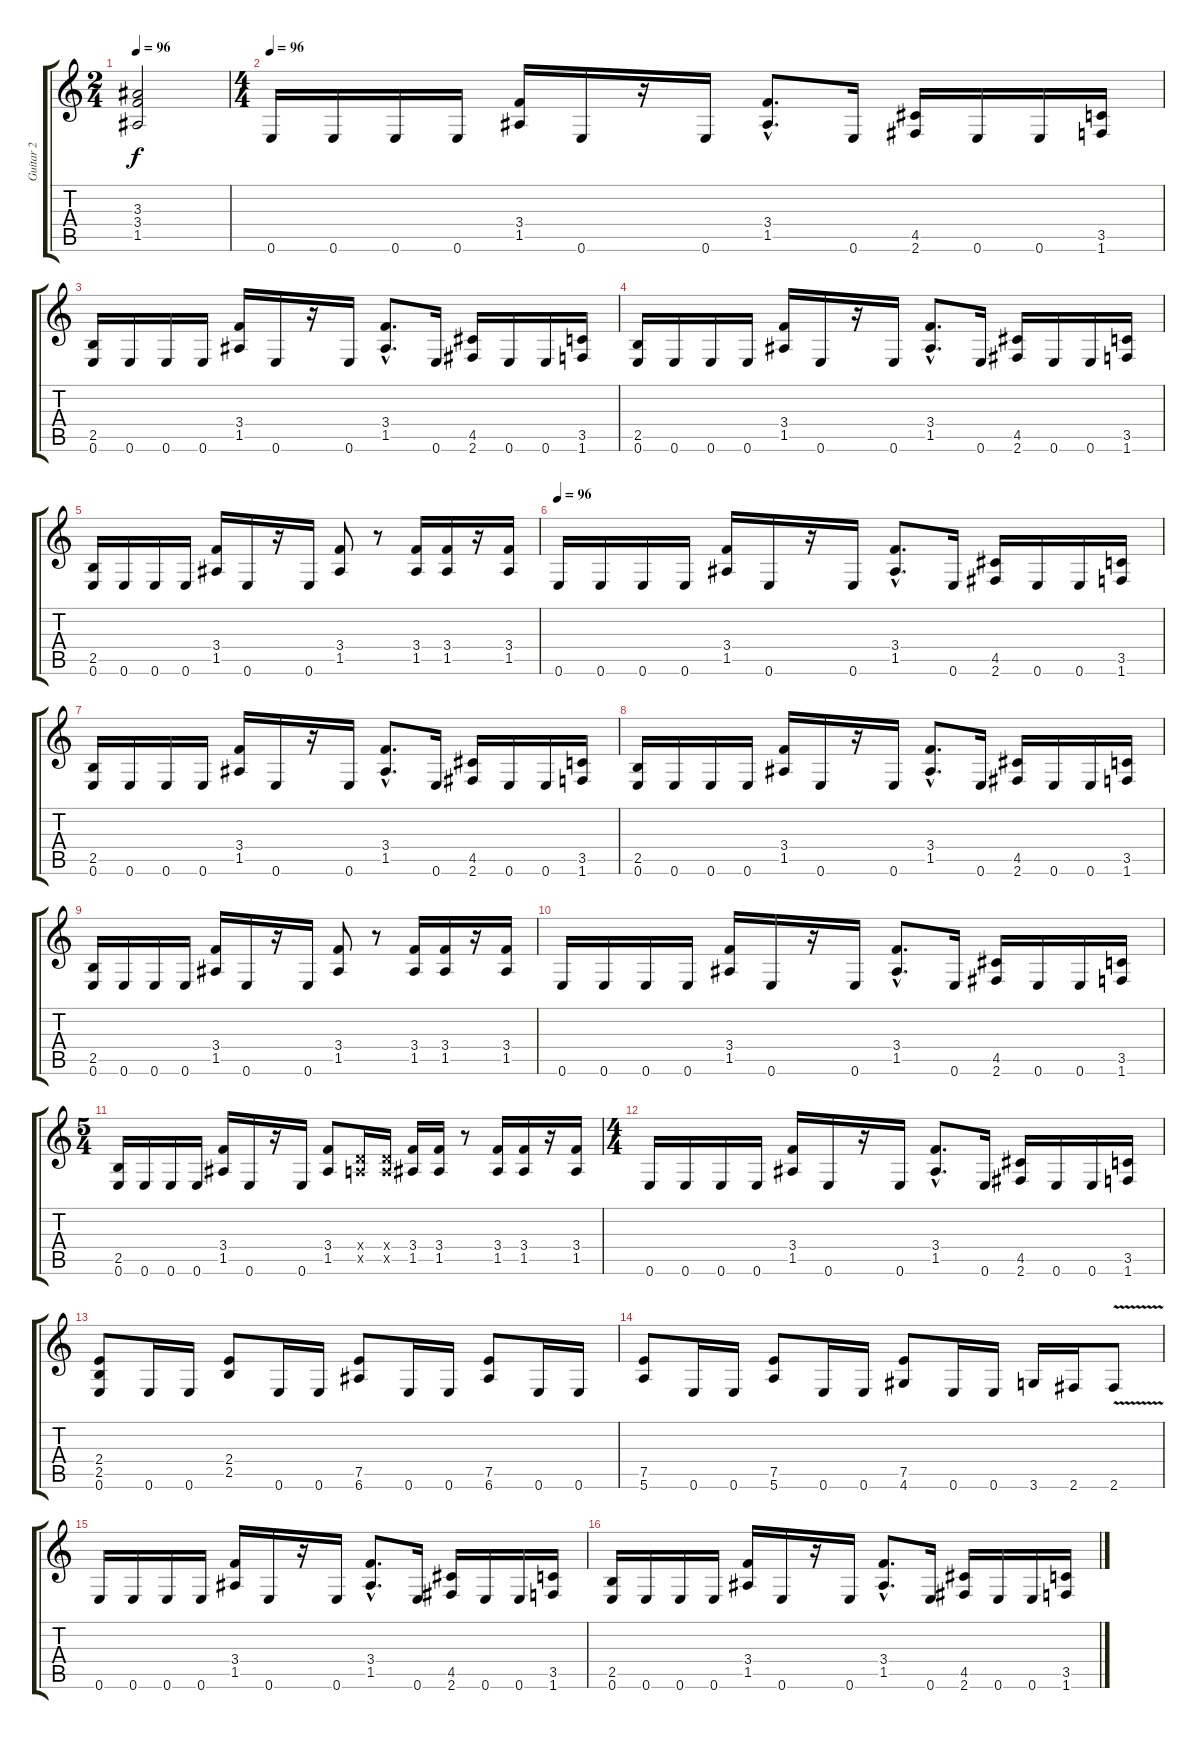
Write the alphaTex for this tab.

\track ("Guitar 2" "Guitar 2") {instrument distortionguitar}
\staff {score tabs}
\tuning (E4 B3 G3 D3 A2 E2) {hide}
\ts (2 4)
\tempo 96
\clef g2
\ks c
(3.3 3.4 1.5).2{dy f} |
\ts (4 4)
\tempo 96
0.6.16 0.6.16 0.6.16 0.6.16 (3.4 1.5).16 0.6.16 r.16 0.6.16 (3.4{hac} 1.5{hac}).8{d} 0.6.16 (4.5 2.6).16 0.6.16 0.6.16 (3.5 1.6).16 |
(2.5 0.6).16 0.6.16 0.6.16 0.6.16 (3.4 1.5).16 0.6.16 r.16 0.6.16 (3.4{hac} 1.5{hac}).8{d} 0.6.16 (4.5 2.6).16 0.6.16 0.6.16 (3.5 1.6).16 |
(2.5 0.6).16 0.6.16 0.6.16 0.6.16 (3.4 1.5).16 0.6.16 r.16 0.6.16 (3.4{hac} 1.5{hac}).8{d} 0.6.16 (4.5 2.6).16 0.6.16 0.6.16 (3.5 1.6).16 |
(2.5 0.6).16 0.6.16 0.6.16 0.6.16 (3.4 1.5).16 0.6.16 r.16 0.6.16 (3.4 1.5).8 r.8 (3.4 1.5).16 (3.4 1.5).16 r.16 (3.4 1.5).16 |
\tempo 96
0.6.16 0.6.16 0.6.16 0.6.16 (3.4 1.5).16 0.6.16 r.16 0.6.16 (3.4{hac} 1.5{hac}).8{d} 0.6.16 (4.5 2.6).16 0.6.16 0.6.16 (3.5 1.6).16 |
(2.5 0.6).16 0.6.16 0.6.16 0.6.16 (3.4 1.5).16 0.6.16 r.16 0.6.16 (3.4{hac} 1.5{hac}).8{d} 0.6.16 (4.5 2.6).16 0.6.16 0.6.16 (3.5 1.6).16 |
(2.5 0.6).16 0.6.16 0.6.16 0.6.16 (3.4 1.5).16 0.6.16 r.16 0.6.16 (3.4{hac} 1.5{hac}).8{d} 0.6.16 (4.5 2.6).16 0.6.16 0.6.16 (3.5 1.6).16 |
(2.5 0.6).16 0.6.16 0.6.16 0.6.16 (3.4 1.5).16 0.6.16 r.16 0.6.16 (3.4 1.5).8 r.8 (3.4 1.5).16 (3.4 1.5).16 r.16 (3.4 1.5).16 |
0.6.16 0.6.16 0.6.16 0.6.16 (3.4 1.5).16 0.6.16 r.16 0.6.16 (3.4{hac} 1.5{hac}).8{d} 0.6.16 (4.5 2.6).16 0.6.16 0.6.16 (3.5 1.6).16 |
\ts (5 4)
(2.5 0.6).16 0.6.16 0.6.16 0.6.16 (3.4 1.5).16 0.6.16 r.16 0.6.16 (3.4 1.5).8 (0.4{x} 0.5{x}).16 (0.4{x} 0.5{x}).16 (3.4 1.5).16 (3.4 1.5).16 r.8 (3.4 1.5).16 (3.4 1.5).16 r.16 (3.4 1.5).16 |
\ts (4 4)
0.6.16 0.6.16 0.6.16 0.6.16 (3.4 1.5).16 0.6.16 r.16 0.6.16 (3.4{hac} 1.5{hac}).8{d} 0.6.16 (4.5 2.6).16 0.6.16 0.6.16 (3.5 1.6).16 |
(2.4 2.5 0.6).8 0.6.16 0.6.16 (2.4 2.5).8 0.6.16 0.6.16 (7.5 6.6).8 0.6.16 0.6.16 (7.5 6.6).8 0.6.16 0.6.16 |
(7.5 5.6).8 0.6.16 0.6.16 (7.5 5.6).8 0.6.16 0.6.16 (7.5 4.6).8 0.6.16 0.6.16 3.6.16 2.6.16 2.6{v}.8 |
0.6.16 0.6.16 0.6.16 0.6.16 (3.4 1.5).16 0.6.16 r.16 0.6.16 (3.4{hac} 1.5{hac}).8{d} 0.6.16 (4.5 2.6).16 0.6.16 0.6.16 (3.5 1.6).16 |
(2.5 0.6).16 0.6.16 0.6.16 0.6.16 (3.4 1.5).16 0.6.16 r.16 0.6.16 (3.4{hac} 1.5{hac}).8{d} 0.6.16 (4.5 2.6).16 0.6.16 0.6.16 (3.5 1.6).16
